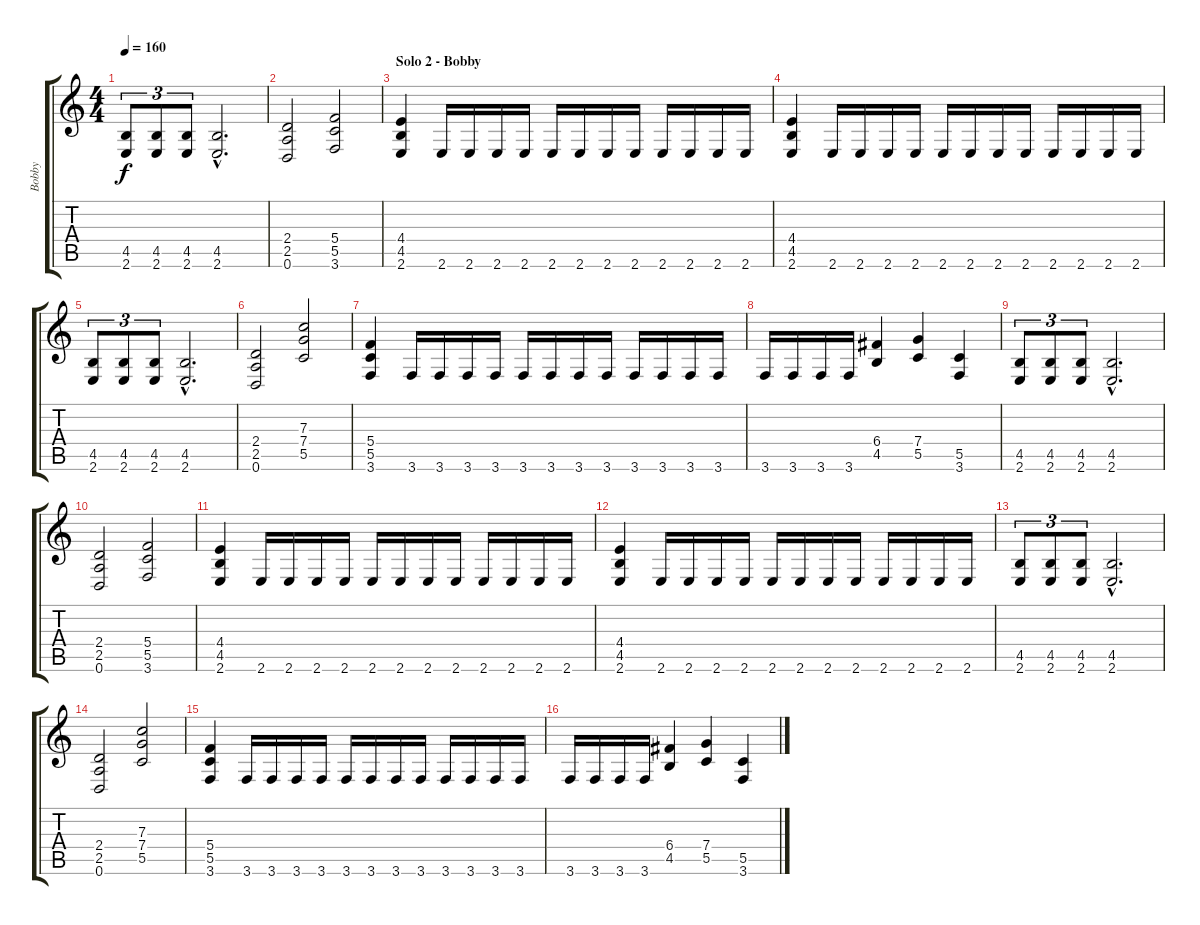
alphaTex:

\track ("Bobby" "Bobby") {instrument distortionguitar}
\staff {score tabs}
\tuning (D4 A3 F3 C3 G2 D2) {hide}
\ts (4 4)
\tempo 160
\clef g2
\ks c
(4.5 2.6).8{tu (3 2) dy f} (4.5 2.6).8{tu (3 2)} (4.5 2.6).8{tu (3 2)} (4.5{hac} 2.6{hac}).2{d} |
(2.4 2.5 0.6).2 (5.4 5.5 3.6).2 |
\section ("" "Solo 2 - Bobby")
(4.4 4.5 2.6).4 2.6.16 2.6.16 2.6.16 2.6.16 2.6.16 2.6.16 2.6.16 2.6.16 2.6.16 2.6.16 2.6.16 2.6.16 |
(4.4 4.5 2.6).4 2.6.16 2.6.16 2.6.16 2.6.16 2.6.16 2.6.16 2.6.16 2.6.16 2.6.16 2.6.16 2.6.16 2.6.16 |
(4.5 2.6).8{tu (3 2)} (4.5 2.6).8{tu (3 2)} (4.5 2.6).8{tu (3 2)} (4.5{hac} 2.6{hac}).2{d} |
(2.4 2.5 0.6).2 (7.3 7.4 5.5).2 |
(5.4 5.5 3.6).4 3.6.16 3.6.16 3.6.16 3.6.16 3.6.16 3.6.16 3.6.16 3.6.16 3.6.16 3.6.16 3.6.16 3.6.16 |
3.6.16 3.6.16 3.6.16 3.6.16 (6.4 4.5).4 (7.4 5.5).4 (5.5 3.6).4 |
(4.5 2.6).8{tu (3 2)} (4.5 2.6).8{tu (3 2)} (4.5 2.6).8{tu (3 2)} (4.5{hac} 2.6{hac}).2{d} |
(2.4 2.5 0.6).2 (5.4 5.5 3.6).2 |
(4.4 4.5 2.6).4 2.6.16 2.6.16 2.6.16 2.6.16 2.6.16 2.6.16 2.6.16 2.6.16 2.6.16 2.6.16 2.6.16 2.6.16 |
(4.4 4.5 2.6).4 2.6.16 2.6.16 2.6.16 2.6.16 2.6.16 2.6.16 2.6.16 2.6.16 2.6.16 2.6.16 2.6.16 2.6.16 |
(4.5 2.6).8{tu (3 2)} (4.5 2.6).8{tu (3 2)} (4.5 2.6).8{tu (3 2)} (4.5{hac} 2.6{hac}).2{d} |
(2.4 2.5 0.6).2 (7.3 7.4 5.5).2 |
(5.4 5.5 3.6).4 3.6.16 3.6.16 3.6.16 3.6.16 3.6.16 3.6.16 3.6.16 3.6.16 3.6.16 3.6.16 3.6.16 3.6.16 |
3.6.16 3.6.16 3.6.16 3.6.16 (6.4 4.5).4 (7.4 5.5).4 (5.5 3.6).4
